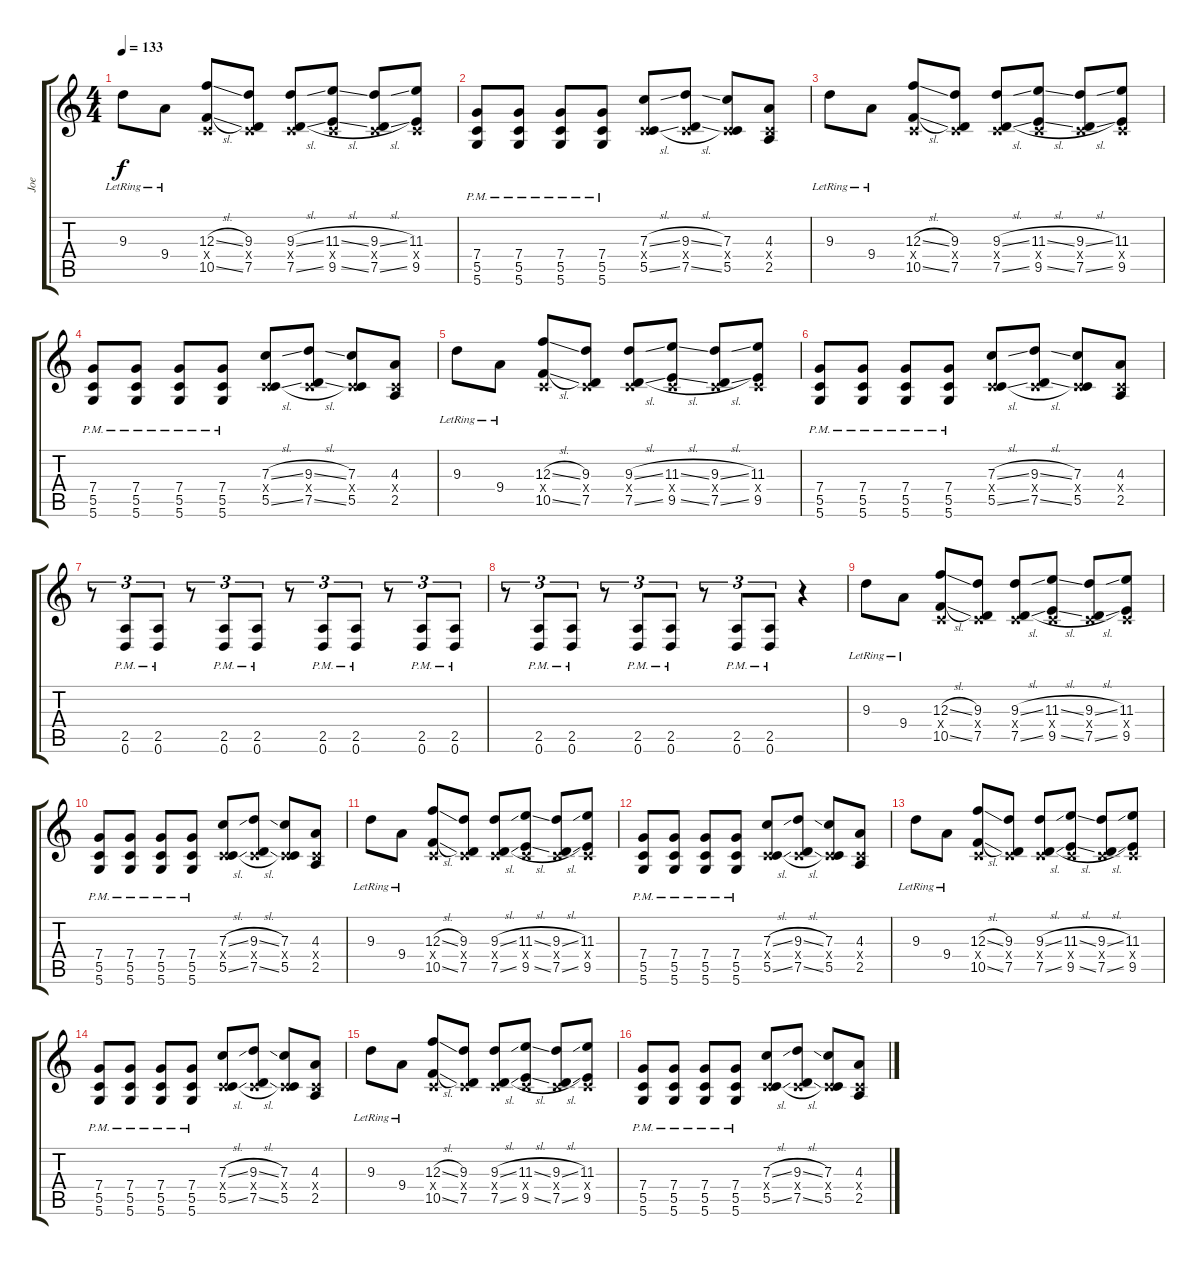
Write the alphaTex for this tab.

\track ("Joe" "Joe") {instrument distortionguitar}
\staff {score tabs}
\tuning (D4 A3 F3 C3 G2 D2) {hide}
\ts (4 4)
\tempo 133
\clef g2
\ks c
9.3{lr}.8{dy f} 9.4{lr}.8 (12.3{sl} 0.4{x} 10.5{sl}).8 (9.3 0.4{x} 7.5).8 (9.3{sl} 0.4{x} 7.5{sl}).8 (11.3{sl} 0.4{x} 9.5{sl}).8 (9.3{sl} 0.4{x} 7.5{sl}).8 (11.3 0.4{x} 9.5).8 |
(7.4{pm} 5.5{pm} 5.6{pm}).8 (7.4{pm} 5.5{pm} 5.6{pm}).8 (7.4{pm} 5.5{pm} 5.6{pm}).8 (7.4{pm} 5.5{pm} 5.6{pm}).8 (7.3{sl} 0.4{x} 5.5{sl}).8 (9.3{sl} 0.4{x} 7.5{sl}).8 (7.3 0.4{x} 5.5).8 (4.3 0.4{x} 2.5).8 |
9.3{lr}.8 9.4{lr}.8 (12.3{sl} 0.4{x} 10.5{sl}).8 (9.3 0.4{x} 7.5).8 (9.3{sl} 0.4{x} 7.5{sl}).8 (11.3{sl} 0.4{x} 9.5{sl}).8 (9.3{sl} 0.4{x} 7.5{sl}).8 (11.3 0.4{x} 9.5).8 |
(7.4{pm} 5.5{pm} 5.6{pm}).8 (7.4{pm} 5.5{pm} 5.6{pm}).8 (7.4{pm} 5.5{pm} 5.6{pm}).8 (7.4{pm} 5.5{pm} 5.6{pm}).8 (7.3{sl} 0.4{x} 5.5{sl}).8 (9.3{sl} 0.4{x} 7.5{sl}).8 (7.3 0.4{x} 5.5).8 (4.3 0.4{x} 2.5).8 |
9.3{lr}.8 9.4{lr}.8 (12.3{sl} 0.4{x} 10.5{sl}).8 (9.3 0.4{x} 7.5).8 (9.3{sl} 0.4{x} 7.5{sl}).8 (11.3{sl} 0.4{x} 9.5{sl}).8 (9.3{sl} 0.4{x} 7.5{sl}).8 (11.3 0.4{x} 9.5).8 |
(7.4{pm} 5.5{pm} 5.6{pm}).8 (7.4{pm} 5.5{pm} 5.6{pm}).8 (7.4{pm} 5.5{pm} 5.6{pm}).8 (7.4{pm} 5.5{pm} 5.6{pm}).8 (7.3{sl} 0.4{x} 5.5{sl}).8 (9.3{sl} 0.4{x} 7.5{sl}).8 (7.3 0.4{x} 5.5).8 (4.3 0.4{x} 2.5).8 |
r.8{tu (3 2)} (2.5{pm} 0.6{pm}).8{tu (3 2)} (2.5{pm} 0.6{pm}).8{tu (3 2)} r.8{tu (3 2)} (2.5{pm} 0.6{pm}).8{tu (3 2)} (2.5{pm} 0.6{pm}).8{tu (3 2)} r.8{tu (3 2)} (2.5{pm} 0.6{pm}).8{tu (3 2)} (2.5{pm} 0.6{pm}).8{tu (3 2)} r.8{tu (3 2)} (2.5{pm} 0.6{pm}).8{tu (3 2)} (2.5{pm} 0.6{pm}).8{tu (3 2)} |
r.8{tu (3 2)} (2.5{pm} 0.6{pm}).8{tu (3 2)} (2.5{pm} 0.6{pm}).8{tu (3 2)} r.8{tu (3 2)} (2.5{pm} 0.6{pm}).8{tu (3 2)} (2.5{pm} 0.6{pm}).8{tu (3 2)} r.8{tu (3 2)} (2.5{pm} 0.6{pm}).8{tu (3 2)} (2.5{pm} 0.6{pm}).8{tu (3 2)} r.4 |
9.3{lr}.8 9.4{lr}.8 (12.3{sl} 0.4{x} 10.5{sl}).8 (9.3 0.4{x} 7.5).8 (9.3{sl} 0.4{x} 7.5{sl}).8 (11.3{sl} 0.4{x} 9.5{sl}).8 (9.3{sl} 0.4{x} 7.5{sl}).8 (11.3 0.4{x} 9.5).8 |
(7.4{pm} 5.5{pm} 5.6{pm}).8 (7.4{pm} 5.5{pm} 5.6{pm}).8 (7.4{pm} 5.5{pm} 5.6{pm}).8 (7.4{pm} 5.5{pm} 5.6{pm}).8 (7.3{sl} 0.4{x} 5.5{sl}).8 (9.3{sl} 0.4{x} 7.5{sl}).8 (7.3 0.4{x} 5.5).8 (4.3 0.4{x} 2.5).8 |
9.3{lr}.8 9.4{lr}.8 (12.3{sl} 0.4{x} 10.5{sl}).8 (9.3 0.4{x} 7.5).8 (9.3{sl} 0.4{x} 7.5{sl}).8 (11.3{sl} 0.4{x} 9.5{sl}).8 (9.3{sl} 0.4{x} 7.5{sl}).8 (11.3 0.4{x} 9.5).8 |
(7.4{pm} 5.5{pm} 5.6{pm}).8 (7.4{pm} 5.5{pm} 5.6{pm}).8 (7.4{pm} 5.5{pm} 5.6{pm}).8 (7.4{pm} 5.5{pm} 5.6{pm}).8 (7.3{sl} 0.4{x} 5.5{sl}).8 (9.3{sl} 0.4{x} 7.5{sl}).8 (7.3 0.4{x} 5.5).8 (4.3 0.4{x} 2.5).8 |
9.3{lr}.8 9.4{lr}.8 (12.3{sl} 0.4{x} 10.5{sl}).8 (9.3 0.4{x} 7.5).8 (9.3{sl} 0.4{x} 7.5{sl}).8 (11.3{sl} 0.4{x} 9.5{sl}).8 (9.3{sl} 0.4{x} 7.5{sl}).8 (11.3 0.4{x} 9.5).8 |
(7.4{pm} 5.5{pm} 5.6{pm}).8 (7.4{pm} 5.5{pm} 5.6{pm}).8 (7.4{pm} 5.5{pm} 5.6{pm}).8 (7.4{pm} 5.5{pm} 5.6{pm}).8 (7.3{sl} 0.4{x} 5.5{sl}).8 (9.3{sl} 0.4{x} 7.5{sl}).8 (7.3 0.4{x} 5.5).8 (4.3 0.4{x} 2.5).8 |
9.3{lr}.8 9.4{lr}.8 (12.3{sl} 0.4{x} 10.5{sl}).8 (9.3 0.4{x} 7.5).8 (9.3{sl} 0.4{x} 7.5{sl}).8 (11.3{sl} 0.4{x} 9.5{sl}).8 (9.3{sl} 0.4{x} 7.5{sl}).8 (11.3 0.4{x} 9.5).8 |
(7.4{pm} 5.5{pm} 5.6{pm}).8 (7.4{pm} 5.5{pm} 5.6{pm}).8 (7.4{pm} 5.5{pm} 5.6{pm}).8 (7.4{pm} 5.5{pm} 5.6{pm}).8 (7.3{sl} 0.4{x} 5.5{sl}).8 (9.3{sl} 0.4{x} 7.5{sl}).8 (7.3 0.4{x} 5.5).8 (4.3 0.4{x} 2.5).8
